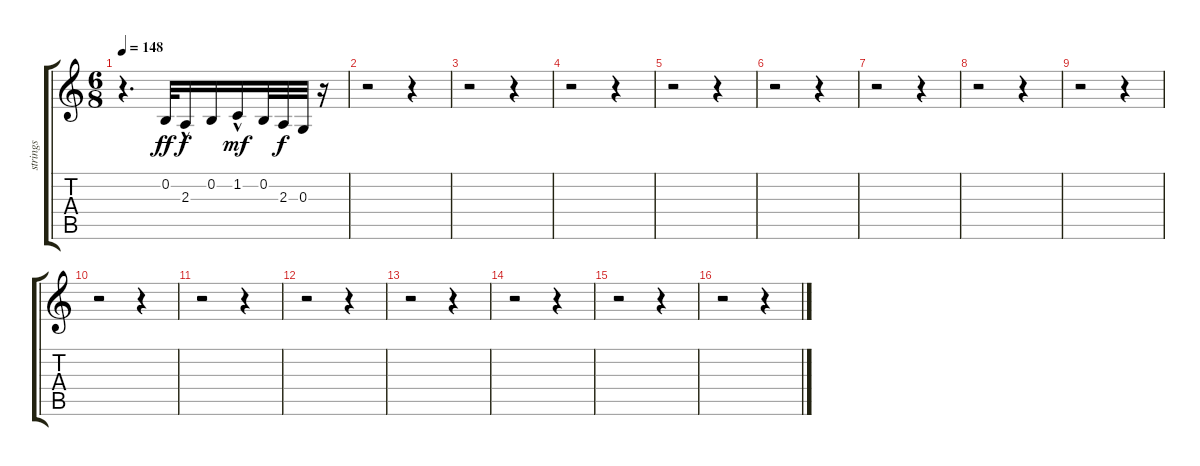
\track ("strings" "strings") {instrument cello}
\staff {score tabs}
\tuning (E4 B3 G3 D3 A2 E2) {hide}
\ts (6 8)
\tempo 148
\clef g2
\ks c
r.4{d dy f} 0.2.32{dy ff} 2.3{hac}.16{dy f} 0.2.16 1.2{hac}.16{dy mf} 0.2.32 2.3.32{dy f} 0.3.32 r.16 |
r.2 r.4 |
r.2 r.4 |
r.2 r.4 |
r.2 r.4 |
r.2 r.4 |
r.2 r.4 |
r.2 r.4 |
r.2 r.4 |
r.2 r.4 |
r.2 r.4 |
r.2 r.4 |
r.2 r.4 |
r.2 r.4 |
r.2 r.4 |
r.2 r.4
